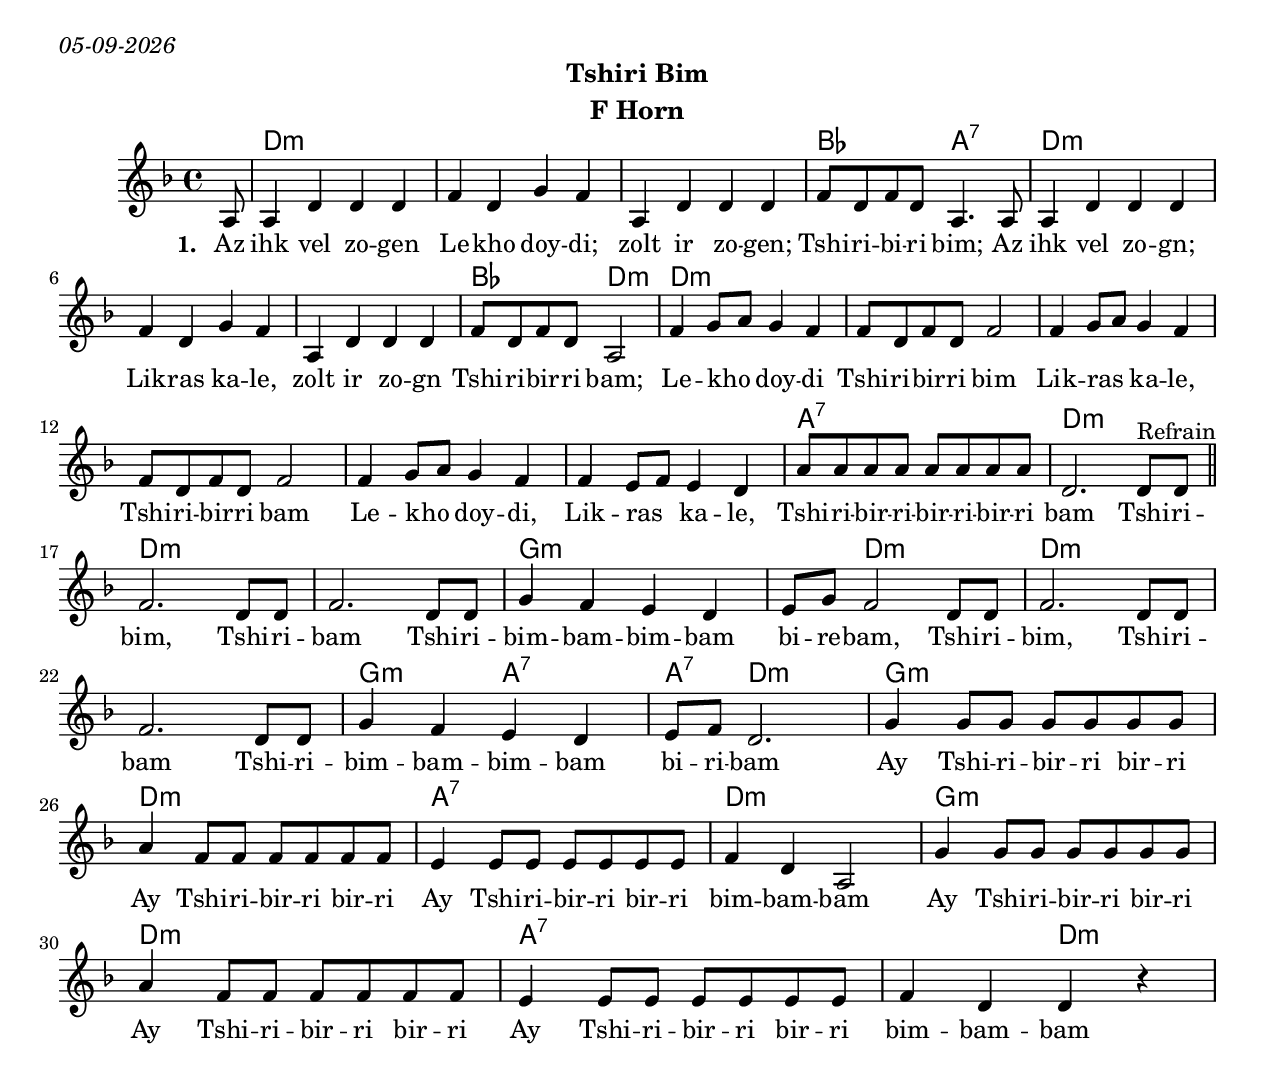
\version "2.18.0"
\include "english.ly"
\pointAndClickOff
\paper{
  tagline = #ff
  print-all-headers = ##t
  #(set-paper-size "letter")
}
date = #(strftime "%d-%m-%Y" (localtime (current-time)))

\markup{ \italic{ \date }  }

%\markup{ Got something to say? }

global = {
  \clef treble
  \key g \minor
  \time 4/4
  \set Score.markFormatter = #format-mark-box-alphabet
}

%#################################### Melody ########################
%melody =  \transpose c d \relative c' {  %transpose for clarinet
melody = \relative c' {
  \global
  \partial 8 d8   %lead in notes
   d4 g g g
   bf g c bf
   d, g g g
   bf8 g bf g d4.d8

   d4 g g g
   bf g c bf
   d, g g g
   bf8 g bf g d2

   bf'4 c8 d c4 bf
   bf8 g bf g bf2
   bf4 c8 d c4 bf
   bf8 g bf g bf2

   bf4 c8 d c4 bf
   bf4 a8 bf a4 g
   d'8 d d d d d d d
   g,2.   g8 ^Refrain g
   \break
   %refrain
   bf2. g8 g
   bf2. g8 g
   c4 bf a g



   a8 c bf2 g8 g

   bf2. g8 g
   \break
   bf2. g8 g
   c4 bf a g
   a8 bf g2.

   c4 c8 c c c c c|
   \break
   d4 bf8 bf bf bf bf bf
   a4 a8 a a a a a
   bf4 g d2


   c'4 c8 c c c c c|
   d4 bf8 bf bf bf bf bf
   a4 a8 a a a a a
   bf4 g g r


}
%################################# Lyrics #####################
\addlyrics{ \set stanza = #"1. "

    Az ihk vel zo -- gen Le -- kho doy -- di;
    zolt ir zo -- gen; Tshi -- ri -- bi -- ri bim;
    Az ihk vel zo -- gn; Lik -- ras ka -- le,
    zolt ir zo -- gn Tshi -- ri -- bir -- ri bam;

    Le -- kho _ doy -- di Tshi -- ri -- bir -- ri bim
    Lik -- ras  _ ka -- le, Tshi -- ri -- bir -- ri bam

     Le -- kho _ doy -- di, Lik -- ras  _ ka -- le,
     Tshi -- ri -- bir -- ri -- bir -- ri -- bir -- ri bam
     % refrain
     Tshi -- ri -- bim, Tshi -- ri -- bam
     Tshi -- ri -- bim -- bam -- bim -- bam
     bi -- re -- bam,

     Tshi -- ri -- bim, Tshi -- ri -- bam
     Tshi -- ri -- bim -- bam -- bim -- bam bi -- ri -- bam

     Ay Tshi -- ri -- bir -- ri  bir -- ri
     Ay Tshi -- ri -- bir -- ri  bir -- ri
     Ay Tshi -- ri -- bir -- ri  bir -- ri
     bim -- bam -- bam

     Ay Tshi -- ri -- bir -- ri  bir -- ri
     Ay Tshi -- ri -- bir -- ri  bir -- ri
     Ay Tshi -- ri -- bir -- ri  bir -- ri
       bim -- bam -- bam
}
 %################################# Chords #######################
harmonies = \chordmode {
  s8
  g1*3:m
  ef2 d2:7
  g1*3:m
  ef2 g2:m
  g1*6:m
  d1:7
  g1:m \bar"||"
  %b
  g1*2:m
  c4*5:m
  g4*3:m
  g1*2:m
  c2:m d2:7
  d4:7 g4*3:m
  c1:m
  g1:m
  d1:7
  g1:m
  c1:m
  g1:m
  d2*3:7

  g2:m
}

\score {
  <<
    \new ChordNames {
      \set chordChanges = ##f
      \transpose g d \harmonies
    }
    \new Staff  \transpose g d \melody
  >>
  \header{
    title= ""
    subtitle="Tshiri Bim"
    composer= ""
    instrument = "F Horn"
    arranger= ""
  }
  \layout{indent = 1.0\cm}
  \midi {
    \tempo 4 = 120

    % \midi { }
  }
}
%{
% more verses:
\markup{}
\markup {
  \fill-line {
    \hspace #0.1 % distance from left margin
    \column {
      \line { "1."
	\column {
	  ""
	}
      }
      \hspace #0.2 % vertical distance between verses
      \line { "2."
	\column {
	 ""
	}
      }
    }
    \hspace #0.1  % horiz. distance between columns
    \column {
      \line { "3."
	\column {
	  ""
	}
      }
      \hspace #0.2 % distance between verses
      \line { "4."
	\column {
	 ""
	}
      }
    }
    \hspace #0.1 % distance to right margin
  }
}

%}
